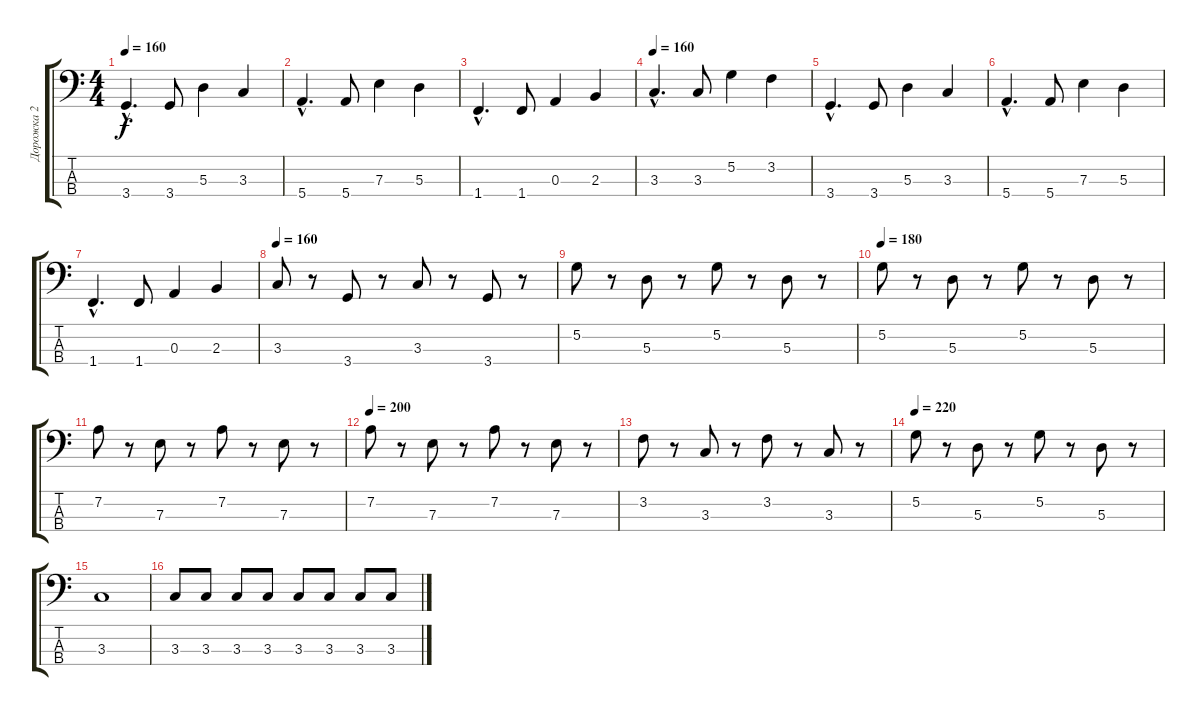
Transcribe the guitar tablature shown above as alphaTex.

\track ("Дорожка 2" "Дорожка 2") {instrument electricbasspick}
\staff {score tabs}
\tuning (G2 D2 A1 E1) {hide}
\ts (4 4)
\tempo 160
\clef f4
\ks c
3.4{hac}.4{d dy f} 3.4.8 5.3.4 3.3.4 |
5.4{hac}.4{d} 5.4.8 7.3.4 5.3.4 |
1.4{hac}.4{d} 1.4.8 0.3.4 2.3.4 |
\tempo 160
3.3{hac}.4{d} 3.3.8 5.2.4 3.2.4 |
3.4{hac}.4{d} 3.4.8 5.3.4 3.3.4 |
5.4{hac}.4{d} 5.4.8 7.3.4 5.3.4 |
1.4{hac}.4{d} 1.4.8 0.3.4 2.3.4 |
\tempo 160
3.3.8 r.8 3.4.8 r.8 3.3.8 r.8 3.4.8 r.8 |
5.2.8 r.8 5.3.8 r.8 5.2.8 r.8 5.3.8 r.8 |
\tempo 180
5.2.8 r.8 5.3.8 r.8 5.2.8 r.8 5.3.8 r.8 |
7.2.8 r.8 7.3.8 r.8 7.2.8 r.8 7.3.8 r.8 |
\tempo 200
7.2.8 r.8 7.3.8 r.8 7.2.8 r.8 7.3.8 r.8 |
3.2.8 r.8 3.3.8 r.8 3.2.8 r.8 3.3.8 r.8 |
\tempo 220
5.2.8 r.8 5.3.8 r.8 5.2.8 r.8 5.3.8 r.8 |
3.3.1 |
3.3.8 3.3.8 3.3.8 3.3.8 3.3.8 3.3.8 3.3.8 3.3.8
